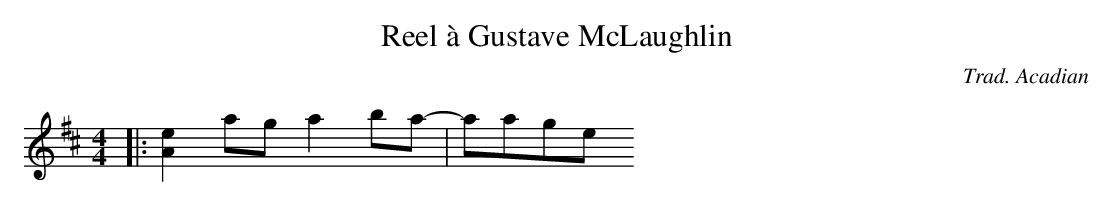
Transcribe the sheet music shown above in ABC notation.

X:1
T:Reel à Gustave McLaughlin
C:Trad. Acadian
M:4/4
L:1/8
K:Amix
|:[A2e2] ag a2 ba-|aage....
